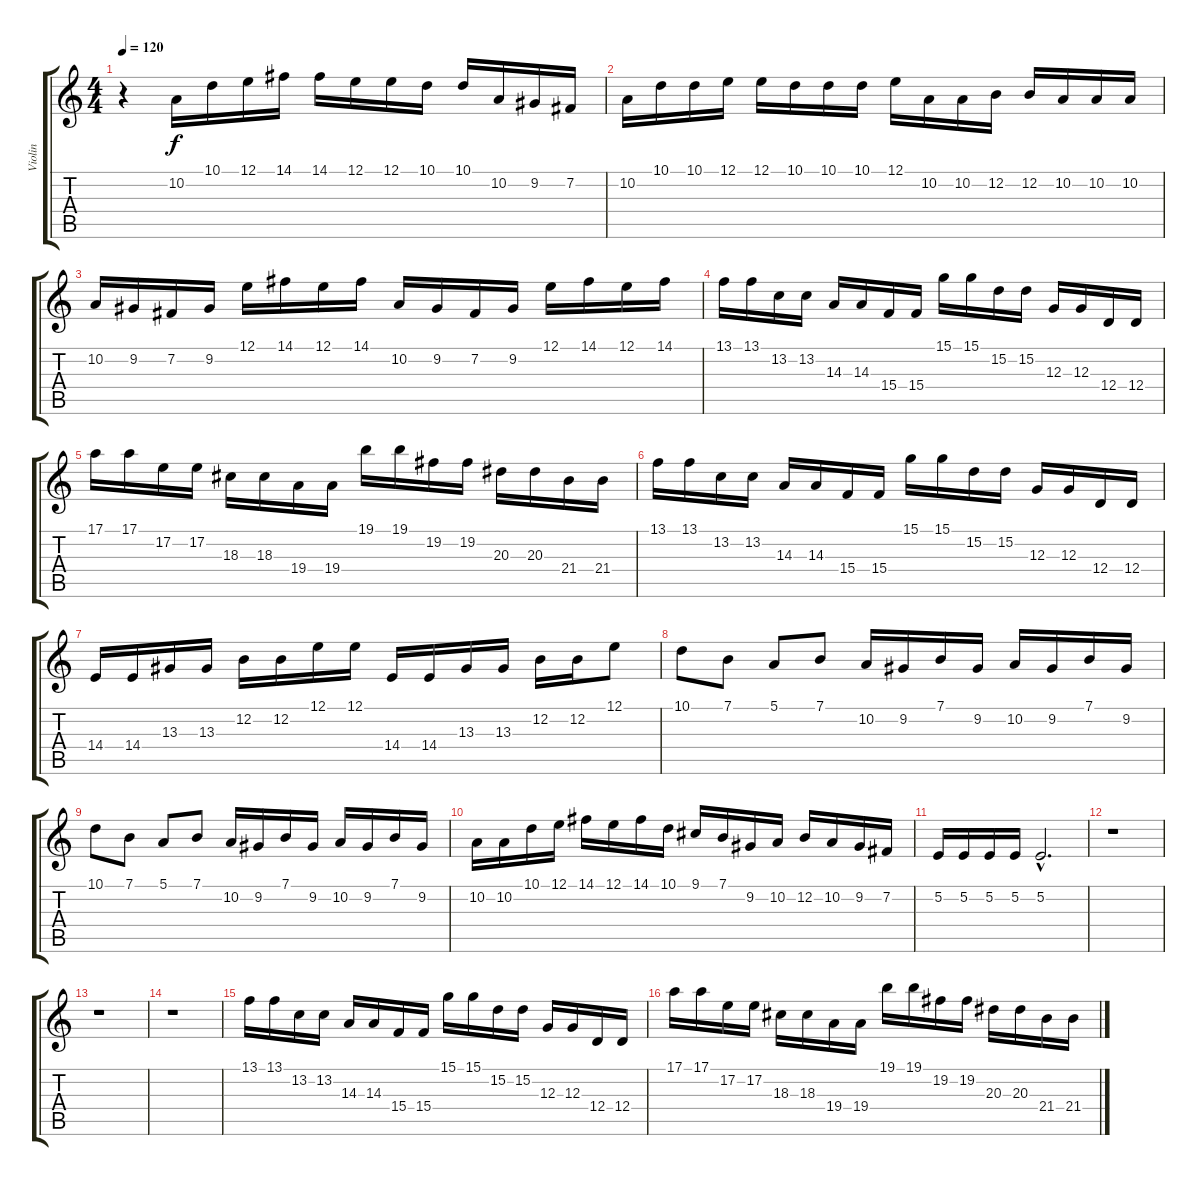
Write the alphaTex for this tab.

\track ("Violin" "Violin") {instrument violin}
\staff {score tabs}
\tuning (E4 B3 G3 D3 A2 E2) {hide}
\ts (4 4)
\tempo 120
\clef g2
\ks c
r.4{dy f} 10.2.16 10.1.16 12.1.16 14.1.16 14.1.16 12.1.16 12.1.16 10.1.16 10.1.16 10.2.16 9.2.16 7.2.16 |
10.2.16 10.1.16 10.1.16 12.1.16 12.1.16 10.1.16 10.1.16 10.1.16 12.1.16 10.2.16 10.2.16 12.2.16 12.2.16 10.2.16 10.2.16 10.2.16 |
10.2.16 9.2.16 7.2.16 9.2.16 12.1.16 14.1.16 12.1.16 14.1.16 10.2.16 9.2.16 7.2.16 9.2.16 12.1.16 14.1.16 12.1.16 14.1.16 |
13.1.16 13.1.16 13.2.16 13.2.16 14.3.16 14.3.16 15.4.16 15.4.16 15.1.16 15.1.16 15.2.16 15.2.16 12.3.16 12.3.16 12.4.16 12.4.16 |
17.1.16 17.1.16 17.2.16 17.2.16 18.3.16 18.3.16 19.4.16 19.4.16 19.1.16 19.1.16 19.2.16 19.2.16 20.3.16 20.3.16 21.4.16 21.4.16 |
13.1.16 13.1.16 13.2.16 13.2.16 14.3.16 14.3.16 15.4.16 15.4.16 15.1.16 15.1.16 15.2.16 15.2.16 12.3.16 12.3.16 12.4.16 12.4.16 |
14.4.16 14.4.16 13.3.16 13.3.16 12.2.16 12.2.16 12.1.16 12.1.16 14.4.16 14.4.16 13.3.16 13.3.16 12.2.16 12.2.16 12.1.8 |
10.1.8 7.1.8 5.1.8 7.1.8 10.2.16 9.2.16 7.1.16 9.2.16 10.2.16 9.2.16 7.1.16 9.2.16 |
10.1.8 7.1.8 5.1.8 7.1.8 10.2.16 9.2.16 7.1.16 9.2.16 10.2.16 9.2.16 7.1.16 9.2.16 |
10.2.16 10.2.16 10.1.16 12.1.16 14.1.16 12.1.16 14.1.16 10.1.16 9.1.16 7.1.16 9.2.16 10.2.16 12.2.16 10.2.16 9.2.16 7.2.16 |
5.2.16 5.2.16 5.2.16 5.2.16 5.2{hac}.2{d} |
r.1 |
r.1 |
r.1 |
13.1.16 13.1.16 13.2.16 13.2.16 14.3.16 14.3.16 15.4.16 15.4.16 15.1.16 15.1.16 15.2.16 15.2.16 12.3.16 12.3.16 12.4.16 12.4.16 |
17.1.16 17.1.16 17.2.16 17.2.16 18.3.16 18.3.16 19.4.16 19.4.16 19.1.16 19.1.16 19.2.16 19.2.16 20.3.16 20.3.16 21.4.16 21.4.16
